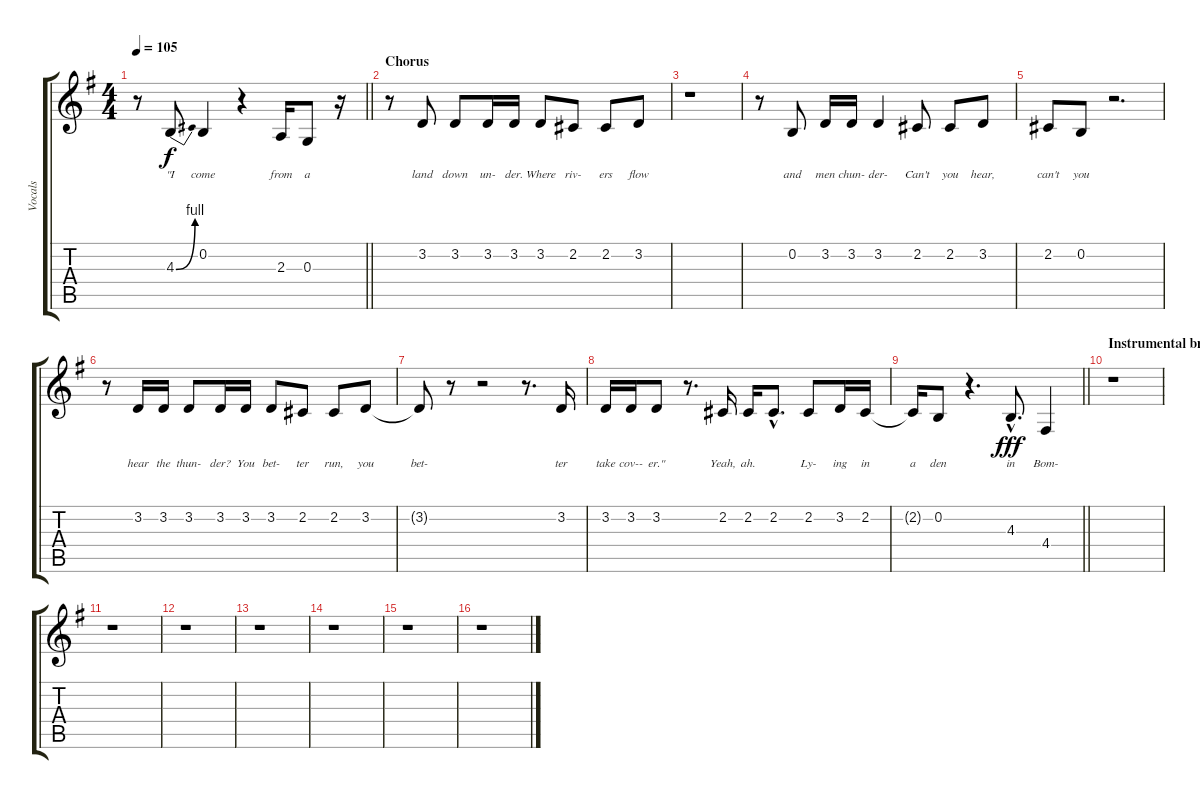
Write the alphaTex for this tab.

\track ("Vocals" "Vocals") {instrument altosax}
\staff {score tabs}
\tuning (E4 B3 G3 D3 A2 E2) {hide}
\ts (4 4)
\tempo 105
\clef g2
\barLineRight lightlight
\ks g
r.8{dy f} 4.3{be (bend 0 0 60 4)}.8{lyrics (0 "\"I") lyrics (1 "") lyrics (2 "") lyrics (3 "") lyrics (4 "")} 0.2.4{lyrics (0 "come") lyrics (1 "") lyrics (2 "") lyrics (3 "") lyrics (4 "")} r.4 2.3.16{lyrics (0 "from") lyrics (1 "") lyrics (2 "") lyrics (3 "") lyrics (4 "")} 0.3.8{lyrics (0 "a") lyrics (1 "") lyrics (2 "") lyrics (3 "") lyrics (4 "")} r.16 |
\section ("" "Chorus")
r.8 3.2.8{lyrics (0 "land") lyrics (1 "") lyrics (2 "") lyrics (3 "") lyrics (4 "")} 3.2.8{lyrics (0 "down") lyrics (1 "") lyrics (2 "") lyrics (3 "") lyrics (4 "")} 3.2.16{lyrics (0 "un-") lyrics (1 "") lyrics (2 "") lyrics (3 "") lyrics (4 "")} 3.2.16{lyrics (0 "der.") lyrics (1 "") lyrics (2 "") lyrics (3 "") lyrics (4 "")} 3.2.8{lyrics (0 "Where") lyrics (1 "") lyrics (2 "") lyrics (3 "") lyrics (4 "")} 2.2.8{lyrics (0 "riv-") lyrics (1 "") lyrics (2 "") lyrics (3 "") lyrics (4 "")} 2.2.8{lyrics (0 "ers") lyrics (1 "") lyrics (2 "") lyrics (3 "") lyrics (4 "")} 3.2.8{lyrics (0 "flow") lyrics (1 "") lyrics (2 "") lyrics (3 "") lyrics (4 "")} |
r.1 |
r.8 0.2.8{lyrics (0 "and") lyrics (1 "") lyrics (2 "") lyrics (3 "") lyrics (4 "")} 3.2.16{lyrics (0 "men") lyrics (1 "") lyrics (2 "") lyrics (3 "") lyrics (4 "")} 3.2.16{lyrics (0 "chun-") lyrics (1 "") lyrics (2 "") lyrics (3 "") lyrics (4 "")} 3.2.4{lyrics (0 "der-") lyrics (1 "") lyrics (2 "") lyrics (3 "") lyrics (4 "")} 2.2.8{lyrics (0 "Can't") lyrics (1 "") lyrics (2 "") lyrics (3 "") lyrics (4 "")} 2.2.8{lyrics (0 "you") lyrics (1 "") lyrics (2 "") lyrics (3 "") lyrics (4 "")} 3.2.8{lyrics (0 "hear,") lyrics (1 "") lyrics (2 "") lyrics (3 "") lyrics (4 "")} |
2.2.8{lyrics (0 "can't") lyrics (1 "") lyrics (2 "") lyrics (3 "") lyrics (4 "")} 0.2.8{lyrics (0 "you") lyrics (1 "") lyrics (2 "") lyrics (3 "") lyrics (4 "")} r.2{d} |
r.8 3.2.16{lyrics (0 "hear") lyrics (1 "") lyrics (2 "") lyrics (3 "") lyrics (4 "")} 3.2.16{lyrics (0 "the") lyrics (1 "") lyrics (2 "") lyrics (3 "") lyrics (4 "")} 3.2.8{lyrics (0 "thun-") lyrics (1 "") lyrics (2 "") lyrics (3 "") lyrics (4 "")} 3.2.16{lyrics (0 "der?") lyrics (1 "") lyrics (2 "") lyrics (3 "") lyrics (4 "")} 3.2.16{lyrics (0 "You") lyrics (1 "") lyrics (2 "") lyrics (3 "") lyrics (4 "")} 3.2.8{lyrics (0 "bet-") lyrics (1 "") lyrics (2 "") lyrics (3 "") lyrics (4 "")} 2.2.8{lyrics (0 "ter") lyrics (1 "") lyrics (2 "") lyrics (3 "") lyrics (4 "")} 2.2.8{lyrics (0 "run,") lyrics (1 "") lyrics (2 "") lyrics (3 "") lyrics (4 "")} 3.2.8{lyrics (0 "you") lyrics (1 "") lyrics (2 "") lyrics (3 "") lyrics (4 "")} |
3.2{t}.8{lyrics (0 "bet-") lyrics (1 "") lyrics (2 "") lyrics (3 "") lyrics (4 "")} r.8 r.2 r.8{d} 3.2.16{lyrics (0 "ter") lyrics (1 "") lyrics (2 "") lyrics (3 "") lyrics (4 "")} |
3.2.16{lyrics (0 "take") lyrics (1 "") lyrics (2 "") lyrics (3 "") lyrics (4 "")} 3.2.16{lyrics (0 "cov--") lyrics (1 "") lyrics (2 "") lyrics (3 "") lyrics (4 "")} 3.2.8{lyrics (0 "er.\"") lyrics (1 "") lyrics (2 "") lyrics (3 "") lyrics (4 "")} r.8{d} 2.2.16{lyrics (0 "Yeah,") lyrics (1 "") lyrics (2 "") lyrics (3 "") lyrics (4 "")} 2.2.16{lyrics (0 "ah.") lyrics (1 "") lyrics (2 "") lyrics (3 "") lyrics (4 "")} 2.2{hac}.8{d lyrics (0 "") lyrics (1 "") lyrics (2 "") lyrics (3 "") lyrics (4 "")} 2.2.8{lyrics (0 "Ly-") lyrics (1 "") lyrics (2 "") lyrics (3 "") lyrics (4 "")} 3.2.16{lyrics (0 "ing") lyrics (1 "") lyrics (2 "") lyrics (3 "") lyrics (4 "")} 2.2.16{lyrics (0 "in") lyrics (1 "") lyrics (2 "") lyrics (3 "") lyrics (4 "")} |
\barLineRight lightlight
2.2{t}.16{lyrics (0 "a") lyrics (1 "") lyrics (2 "") lyrics (3 "") lyrics (4 "")} 0.2.8{lyrics (0 "den") lyrics (1 "") lyrics (2 "") lyrics (3 "") lyrics (4 "")} r.4{d} 4.3{hac}.8{d lyrics (0 "in") lyrics (1 "") lyrics (2 "") lyrics (3 "") lyrics (4 "") dy fff} 4.4.4{lyrics (0 "Bom-") lyrics (1 "") lyrics (2 "") lyrics (3 "") lyrics (4 "")} |
\section ("" "Instrumental bridge")
r.1 |
r.1 |
r.1 |
r.1 |
r.1 |
r.1 |
r.1
